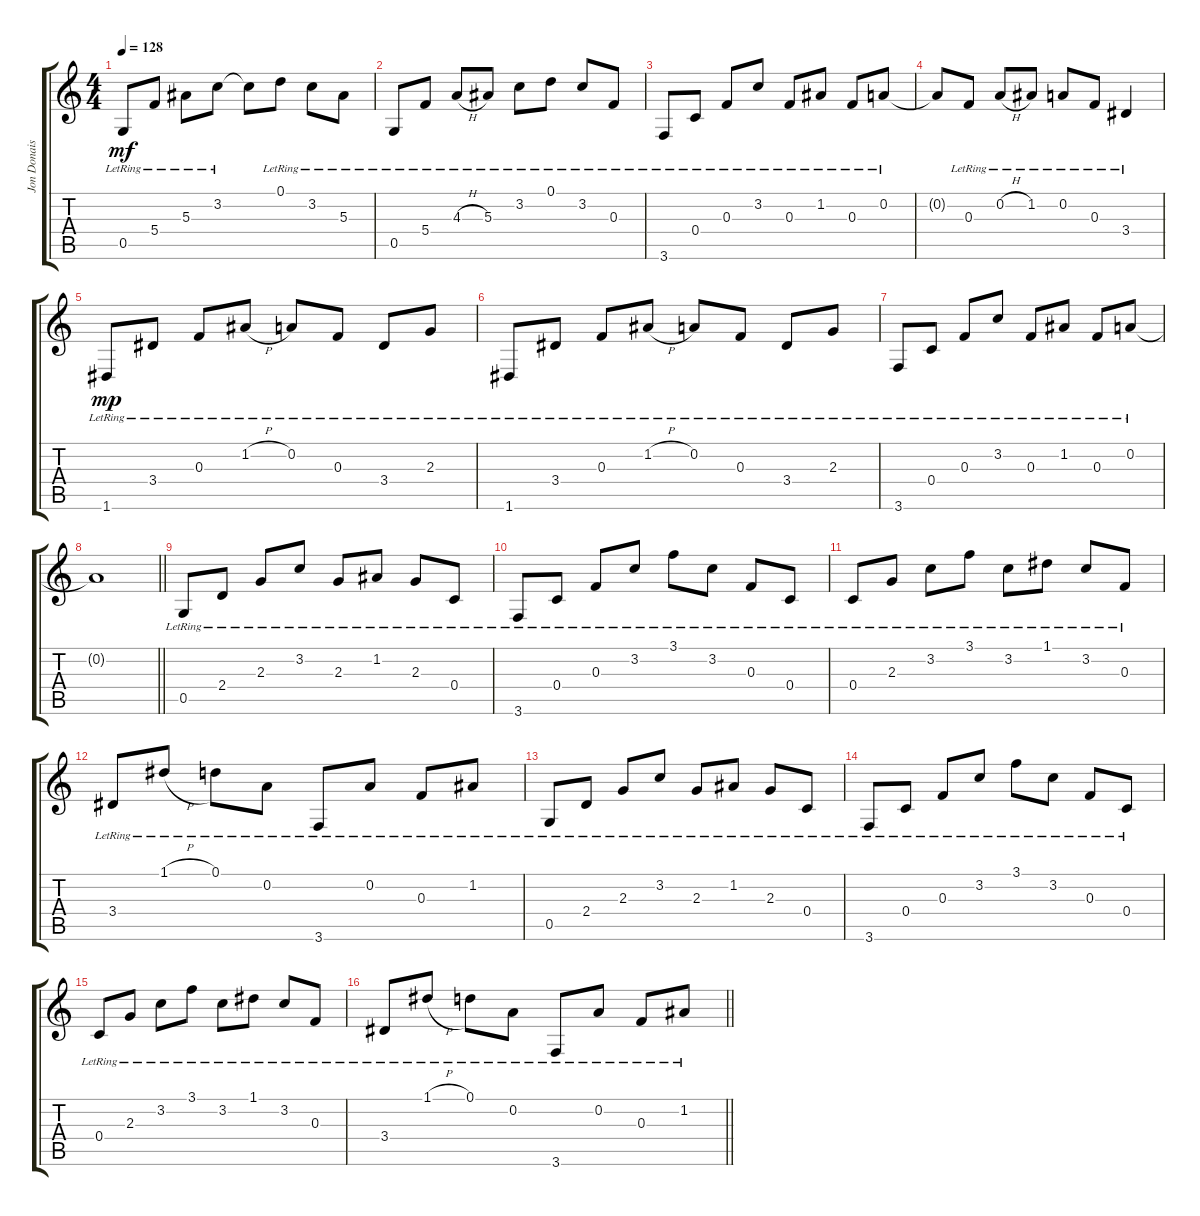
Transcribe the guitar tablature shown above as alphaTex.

\track ("Jon Donais Acoustic" "Jon Donais") {instrument acousticguitarsteel}
\staff {score tabs}
\tuning (D4 A3 F3 C3 G2 D2) {hide}
\ts (4 4)
\tempo 128
\clef g2
\ks c
0.5{lr}.8{dy mf} 5.4{lr}.8 5.3{lr}.8 3.2{lr}.8 3.2{t}.8 0.1{lr}.8 3.2{lr}.8 5.3{lr}.8 |
0.5{lr}.8 5.4{lr}.8 4.3{h lr}.8 5.3{lr}.8 3.2{lr}.8 0.1{lr}.8 3.2{lr}.8 0.3{lr}.8 |
3.6{lr}.8 0.4{lr}.8 0.3{lr}.8 3.2{lr}.8 0.3{lr}.8 1.2{lr}.8 0.3{lr}.8 0.2{lr}.8 |
0.2{t}.8 0.3{lr}.8 0.2{h lr}.8 1.2{lr}.8 0.2{lr}.8 0.3{lr}.8 3.4{lr}.4 |
1.6{lr}.8{dy mp} 3.4{lr}.8 0.3{lr}.8 1.2{h lr}.8 0.2{lr}.8 0.3{lr}.8 3.4{lr}.8 2.3{lr}.8 |
1.6{lr}.8 3.4{lr}.8 0.3{lr}.8 1.2{h lr}.8 0.2{lr}.8 0.3{lr}.8 3.4{lr}.8 2.3{lr}.8 |
3.6{lr}.8 0.4{lr}.8 0.3{lr}.8 3.2{lr}.8 0.3{lr}.8 1.2{lr}.8 0.3{lr}.8 0.2{lr}.8 |
\barLineRight lightlight
0.2{t}.1 |
0.5{lr}.8 2.4{lr}.8 2.3{lr}.8 3.2{lr}.8 2.3{lr}.8 1.2{lr}.8 2.3{lr}.8 0.4{lr}.8 |
3.6{lr}.8 0.4{lr}.8 0.3{lr}.8 3.2{lr}.8 3.1{lr}.8 3.2{lr}.8 0.3{lr}.8 0.4{lr}.8 |
0.4{lr}.8 2.3{lr}.8 3.2{lr}.8 3.1{lr}.8 3.2{lr}.8 1.1{lr}.8 3.2{lr}.8 0.3{lr}.8 |
3.4{lr}.8 1.1{h lr}.8 0.1{lr}.8 0.2{lr}.8 3.6{lr}.8 0.2{lr}.8 0.3{lr}.8 1.2{lr}.8 |
0.5{lr}.8 2.4{lr}.8 2.3{lr}.8 3.2{lr}.8 2.3{lr}.8 1.2{lr}.8 2.3{lr}.8 0.4{lr}.8 |
3.6{lr}.8 0.4{lr}.8 0.3{lr}.8 3.2{lr}.8 3.1{lr}.8 3.2{lr}.8 0.3{lr}.8 0.4{lr}.8 |
0.4{lr}.8 2.3{lr}.8 3.2{lr}.8 3.1{lr}.8 3.2{lr}.8 1.1{lr}.8 3.2{lr}.8 0.3{lr}.8 |
\barLineRight lightlight
3.4{lr}.8 1.1{h lr}.8 0.1{lr}.8 0.2{lr}.8 3.6{lr}.8 0.2{lr}.8 0.3{lr}.8 1.2{lr}.8
